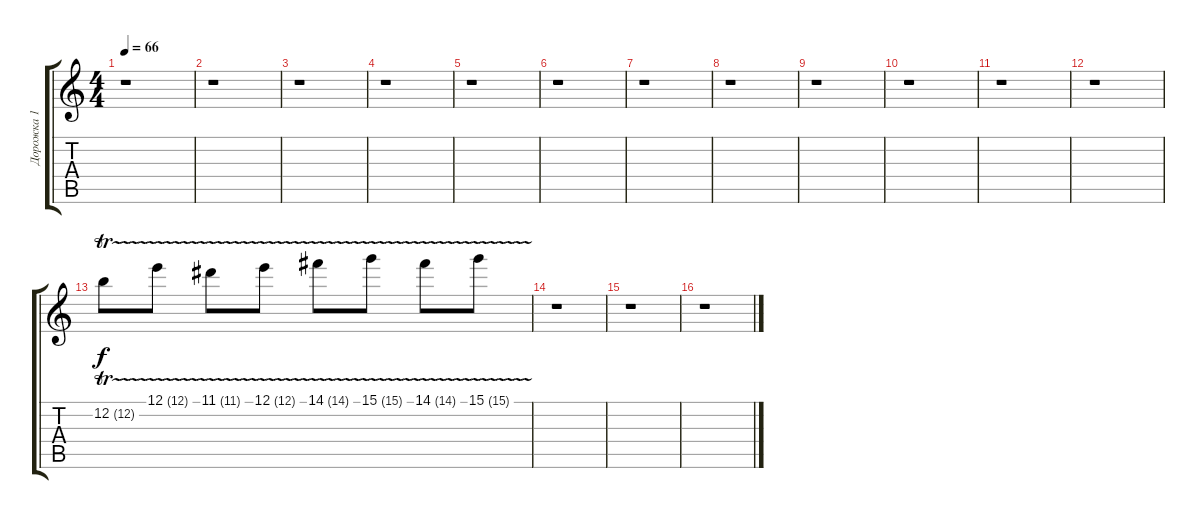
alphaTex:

\track ("Дорожка 1" "Дорожка 1") {instrument acousticguitarnylon}
\staff {score tabs}
\tuning (E4 B3 G3 D3 A2 E2) {hide}
\ts (4 4)
\tempo 66
\clef g2
\ks c
r.1{dy f} |
r.1 |
r.1 |
r.1 |
r.1 |
r.1 |
r.1 |
r.1 |
r.1 |
r.1 |
r.1 |
r.1 |
12.2{tr (12 64)}.8 12.1{tr (12 64)}.8 11.1{tr (11 64)}.8 12.1{tr (12 64)}.8 14.1{tr (14 64)}.8 15.1{tr (15 64)}.8 14.1{tr (14 64)}.8 15.1{tr (15 64)}.8 |
r.1 |
r.1 |
r.1
